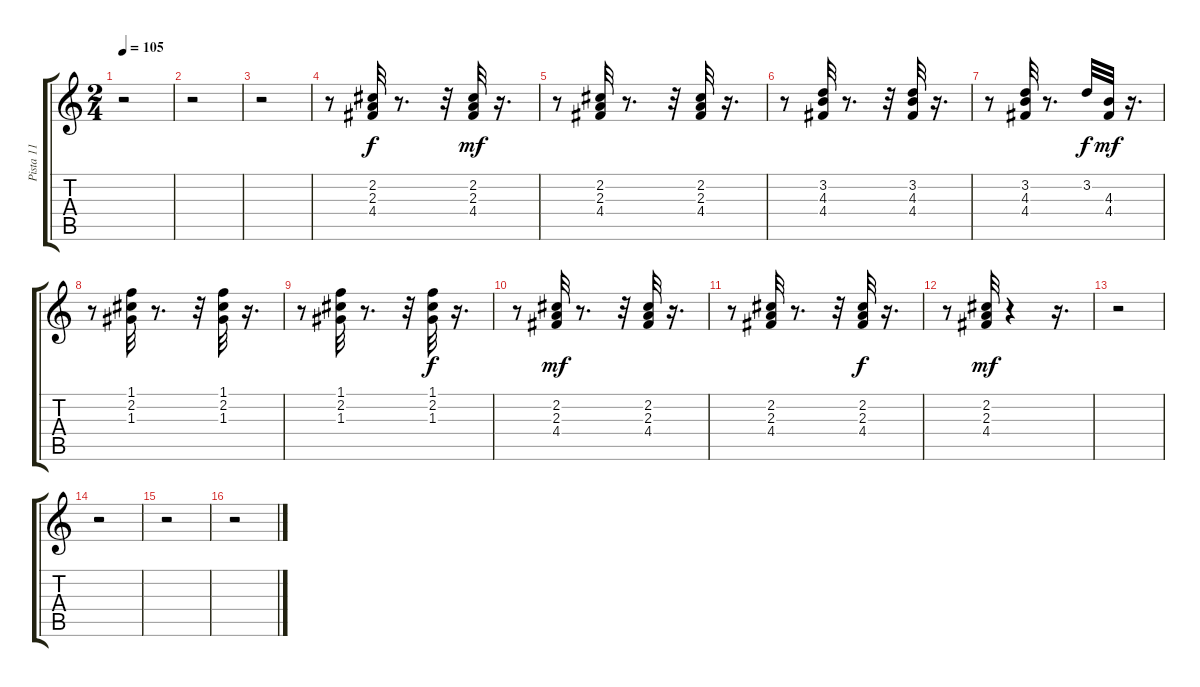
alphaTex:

\track ("Pista 11" "Pista 11") {instrument acousticguitarsteel}
\staff {score tabs}
\tuning (E4 B3 G3 D3 A2 E2) {hide}
\ts (2 4)
\tempo 105
\clef g2
\ks c
r.2{dy mf} |
r.2 |
r.2 |
r.8 (2.2 2.3 4.4).32{dy f} r.8{d} r.32 (2.2 2.3 4.4).32{dy mf} r.16{d} |
r.8 (2.2 2.3 4.4).32 r.8{d} r.32 (2.2 2.3 4.4).32 r.16{d} |
r.8 (3.2 4.3 4.4).32 r.8{d} r.32 (3.2 4.3 4.4).32 r.16{d} |
r.8 (3.2 4.3 4.4).32 r.8{d} 3.2.32{dy f} (4.3 4.4).32{dy mf} r.16{d} |
r.8 (1.1 2.2 1.3).32 r.8{d} r.32 (1.1 2.2 1.3).32 r.16{d} |
r.8 (1.1 2.2 1.3).32 r.8{d} r.32 (1.1 2.2 1.3).32{dy f} r.16{d} |
r.8 (2.2 2.3 4.4).32{dy mf} r.8{d} r.32 (2.2 2.3 4.4).32 r.16{d} |
r.8 (2.2 2.3 4.4).32 r.8{d} r.32 (2.2 2.3 4.4).32{dy f} r.16{d} |
r.8 (2.2 2.3 4.4).32{dy mf} r.4 r.16{d} |
r.2 |
r.2 |
r.2 |
r.2
